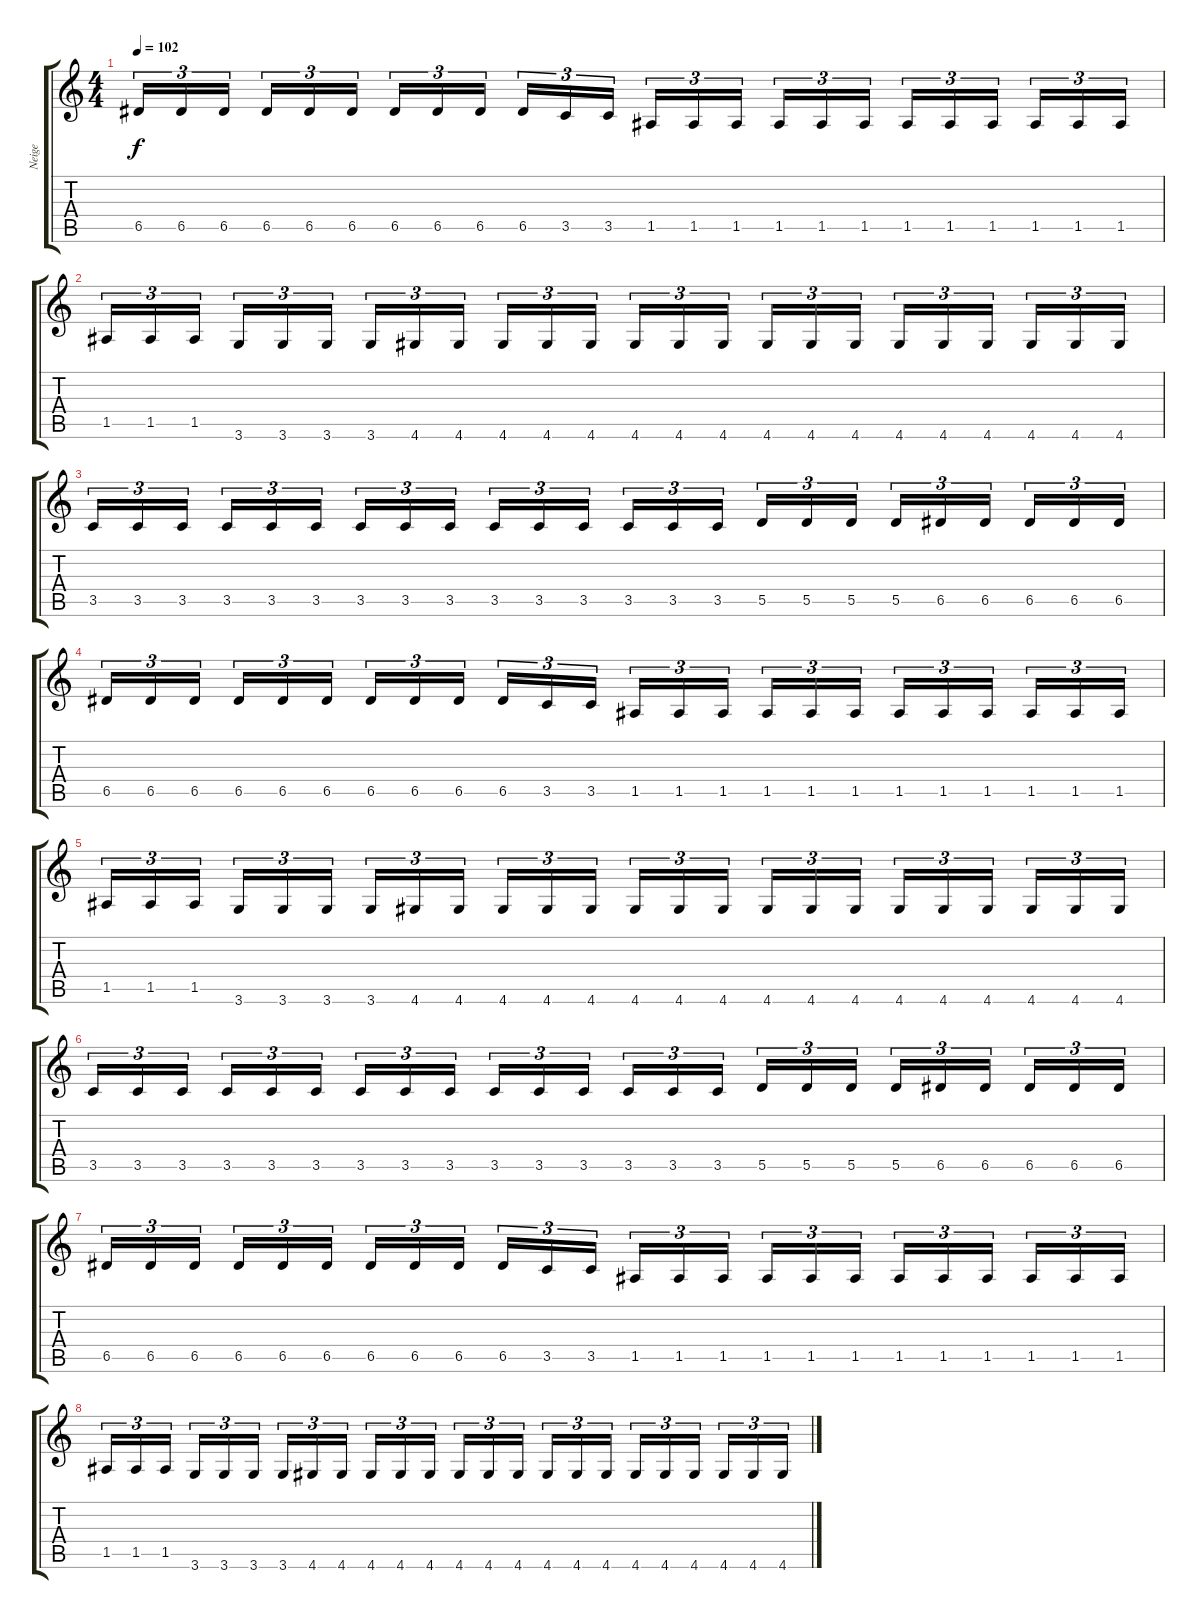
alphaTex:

\track ("Neige" "Neige") {instrument distortionguitar}
\staff {score tabs}
\tuning (E4 B3 G3 D3 A2 E2) {hide}
\ts (4 4)
\tempo 102
\clef g2
\ks c
6.5.16{tu (3 2) dy f} 6.5.16{tu (3 2)} 6.5.16{tu (3 2) beam splitsecondary} 6.5.16{tu (3 2)} 6.5.16{tu (3 2)} 6.5.16{tu (3 2)} 6.5.16{tu (3 2)} 6.5.16{tu (3 2)} 6.5.16{tu (3 2) beam splitsecondary} 6.5.16{tu (3 2)} 3.5.16{tu (3 2)} 3.5.16{tu (3 2)} 1.5.16{tu (3 2)} 1.5.16{tu (3 2)} 1.5.16{tu (3 2) beam splitsecondary} 1.5.16{tu (3 2)} 1.5.16{tu (3 2)} 1.5.16{tu (3 2)} 1.5.16{tu (3 2)} 1.5.16{tu (3 2)} 1.5.16{tu (3 2) beam splitsecondary} 1.5.16{tu (3 2)} 1.5.16{tu (3 2)} 1.5.16{tu (3 2)} |
1.5.16{tu (3 2)} 1.5.16{tu (3 2)} 1.5.16{tu (3 2) beam splitsecondary} 3.6.16{tu (3 2)} 3.6.16{tu (3 2)} 3.6.16{tu (3 2)} 3.6.16{tu (3 2)} 4.6.16{tu (3 2)} 4.6.16{tu (3 2) beam splitsecondary} 4.6.16{tu (3 2)} 4.6.16{tu (3 2)} 4.6.16{tu (3 2)} 4.6.16{tu (3 2)} 4.6.16{tu (3 2)} 4.6.16{tu (3 2) beam splitsecondary} 4.6.16{tu (3 2)} 4.6.16{tu (3 2)} 4.6.16{tu (3 2)} 4.6.16{tu (3 2)} 4.6.16{tu (3 2)} 4.6.16{tu (3 2) beam splitsecondary} 4.6.16{tu (3 2)} 4.6.16{tu (3 2)} 4.6.16{tu (3 2)} |
3.5.16{tu (3 2)} 3.5.16{tu (3 2)} 3.5.16{tu (3 2) beam splitsecondary} 3.5.16{tu (3 2)} 3.5.16{tu (3 2)} 3.5.16{tu (3 2)} 3.5.16{tu (3 2)} 3.5.16{tu (3 2)} 3.5.16{tu (3 2) beam splitsecondary} 3.5.16{tu (3 2)} 3.5.16{tu (3 2)} 3.5.16{tu (3 2)} 3.5.16{tu (3 2)} 3.5.16{tu (3 2)} 3.5.16{tu (3 2) beam splitsecondary} 5.5.16{tu (3 2)} 5.5.16{tu (3 2)} 5.5.16{tu (3 2)} 5.5.16{tu (3 2)} 6.5.16{tu (3 2)} 6.5.16{tu (3 2) beam splitsecondary} 6.5.16{tu (3 2)} 6.5.16{tu (3 2)} 6.5.16{tu (3 2)} |
6.5.16{tu (3 2)} 6.5.16{tu (3 2)} 6.5.16{tu (3 2) beam splitsecondary} 6.5.16{tu (3 2)} 6.5.16{tu (3 2)} 6.5.16{tu (3 2)} 6.5.16{tu (3 2)} 6.5.16{tu (3 2)} 6.5.16{tu (3 2) beam splitsecondary} 6.5.16{tu (3 2)} 3.5.16{tu (3 2)} 3.5.16{tu (3 2)} 1.5.16{tu (3 2)} 1.5.16{tu (3 2)} 1.5.16{tu (3 2) beam splitsecondary} 1.5.16{tu (3 2)} 1.5.16{tu (3 2)} 1.5.16{tu (3 2)} 1.5.16{tu (3 2)} 1.5.16{tu (3 2)} 1.5.16{tu (3 2) beam splitsecondary} 1.5.16{tu (3 2)} 1.5.16{tu (3 2)} 1.5.16{tu (3 2)} |
1.5.16{tu (3 2)} 1.5.16{tu (3 2)} 1.5.16{tu (3 2) beam splitsecondary} 3.6.16{tu (3 2)} 3.6.16{tu (3 2)} 3.6.16{tu (3 2)} 3.6.16{tu (3 2)} 4.6.16{tu (3 2)} 4.6.16{tu (3 2) beam splitsecondary} 4.6.16{tu (3 2)} 4.6.16{tu (3 2)} 4.6.16{tu (3 2)} 4.6.16{tu (3 2)} 4.6.16{tu (3 2)} 4.6.16{tu (3 2) beam splitsecondary} 4.6.16{tu (3 2)} 4.6.16{tu (3 2)} 4.6.16{tu (3 2)} 4.6.16{tu (3 2)} 4.6.16{tu (3 2)} 4.6.16{tu (3 2) beam splitsecondary} 4.6.16{tu (3 2)} 4.6.16{tu (3 2)} 4.6.16{tu (3 2)} |
3.5.16{tu (3 2)} 3.5.16{tu (3 2)} 3.5.16{tu (3 2) beam splitsecondary} 3.5.16{tu (3 2)} 3.5.16{tu (3 2)} 3.5.16{tu (3 2)} 3.5.16{tu (3 2)} 3.5.16{tu (3 2)} 3.5.16{tu (3 2) beam splitsecondary} 3.5.16{tu (3 2)} 3.5.16{tu (3 2)} 3.5.16{tu (3 2)} 3.5.16{tu (3 2)} 3.5.16{tu (3 2)} 3.5.16{tu (3 2) beam splitsecondary} 5.5.16{tu (3 2)} 5.5.16{tu (3 2)} 5.5.16{tu (3 2)} 5.5.16{tu (3 2)} 6.5.16{tu (3 2)} 6.5.16{tu (3 2) beam splitsecondary} 6.5.16{tu (3 2)} 6.5.16{tu (3 2)} 6.5.16{tu (3 2)} |
6.5.16{tu (3 2)} 6.5.16{tu (3 2)} 6.5.16{tu (3 2) beam splitsecondary} 6.5.16{tu (3 2)} 6.5.16{tu (3 2)} 6.5.16{tu (3 2)} 6.5.16{tu (3 2)} 6.5.16{tu (3 2)} 6.5.16{tu (3 2) beam splitsecondary} 6.5.16{tu (3 2)} 3.5.16{tu (3 2)} 3.5.16{tu (3 2)} 1.5.16{tu (3 2)} 1.5.16{tu (3 2)} 1.5.16{tu (3 2) beam splitsecondary} 1.5.16{tu (3 2)} 1.5.16{tu (3 2)} 1.5.16{tu (3 2)} 1.5.16{tu (3 2)} 1.5.16{tu (3 2)} 1.5.16{tu (3 2) beam splitsecondary} 1.5.16{tu (3 2)} 1.5.16{tu (3 2)} 1.5.16{tu (3 2)} |
1.5.16{tu (3 2)} 1.5.16{tu (3 2)} 1.5.16{tu (3 2) beam splitsecondary} 3.6.16{tu (3 2)} 3.6.16{tu (3 2)} 3.6.16{tu (3 2)} 3.6.16{tu (3 2)} 4.6.16{tu (3 2)} 4.6.16{tu (3 2) beam splitsecondary} 4.6.16{tu (3 2)} 4.6.16{tu (3 2)} 4.6.16{tu (3 2)} 4.6.16{tu (3 2)} 4.6.16{tu (3 2)} 4.6.16{tu (3 2) beam splitsecondary} 4.6.16{tu (3 2)} 4.6.16{tu (3 2)} 4.6.16{tu (3 2)} 4.6.16{tu (3 2)} 4.6.16{tu (3 2)} 4.6.16{tu (3 2) beam splitsecondary} 4.6.16{tu (3 2)} 4.6.16{tu (3 2)} 4.6.16{tu (3 2)}
